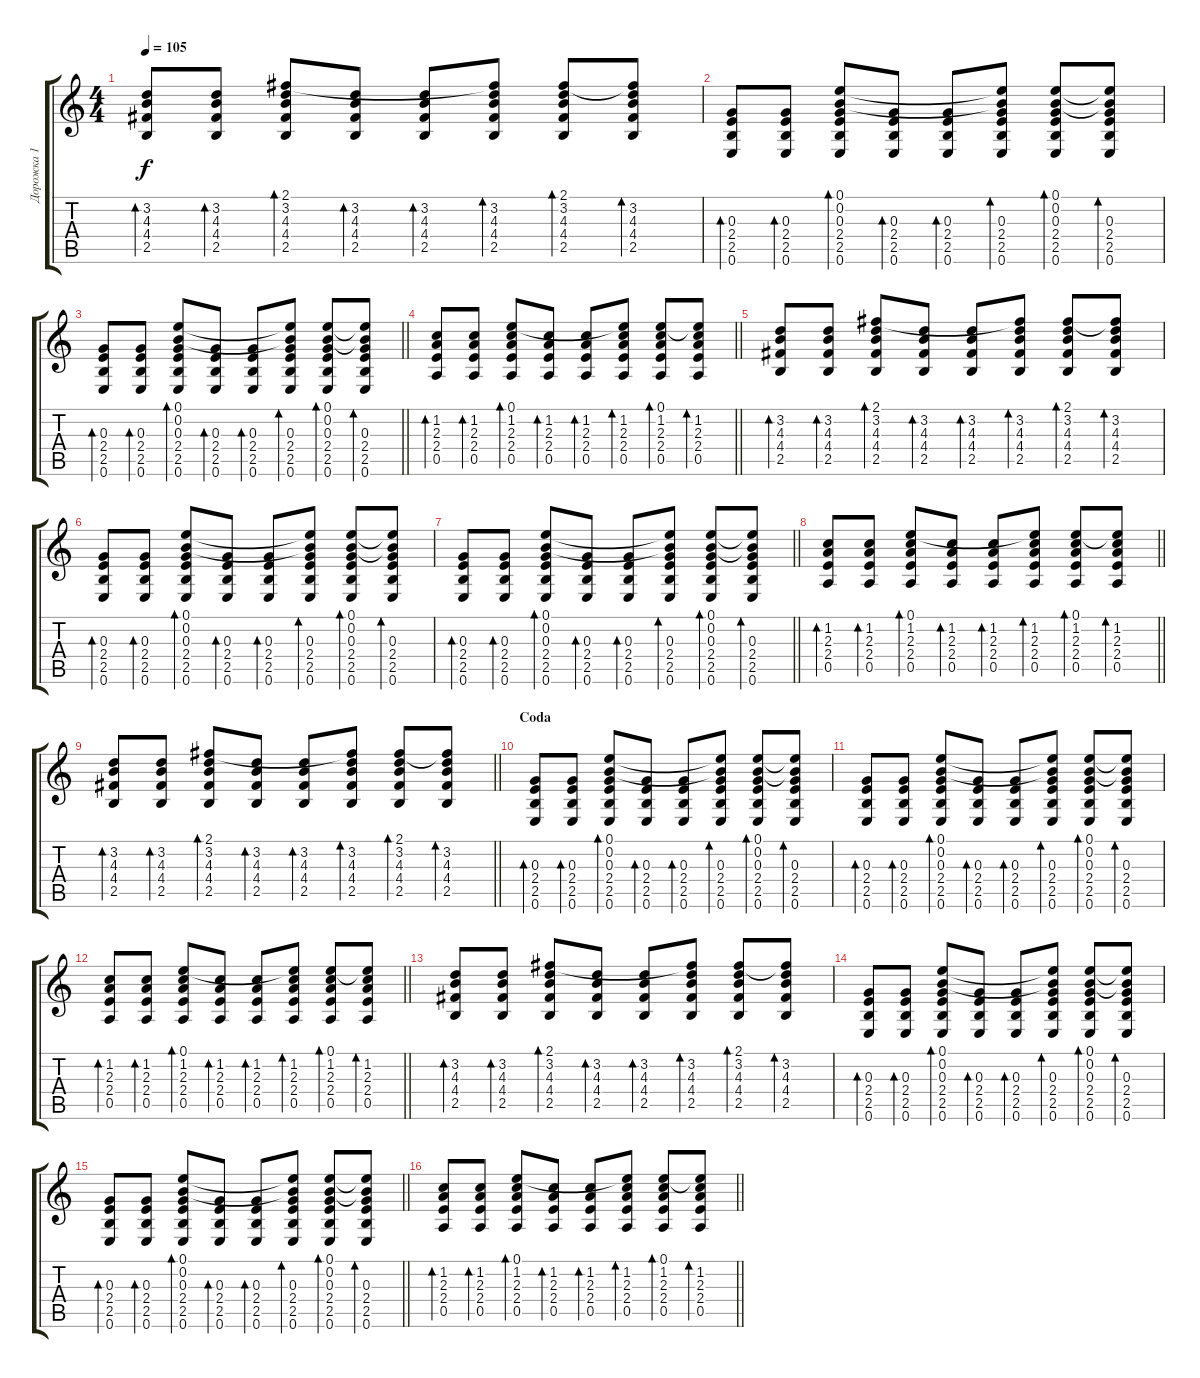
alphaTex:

\track ("Дорожка 1" "Дорожка 1") {instrument acousticguitarsteel}
\staff {score tabs}
\tuning (E4 B3 G3 D3 A2 E2) {hide}
\ts (4 4)
\tempo 105
\clef g2
\ks c
(3.2 4.3 4.4 2.5).8{bd 30 dy f} (3.2 4.3 4.4 2.5).8{bd 30} (2.1 3.2 4.3 4.4 2.5).8{bd 30} (3.2 4.3 4.4 2.5).8{bd 30} (3.2 4.3 4.4 2.5).8{bd 30} (2.1{t} 3.2 4.3 4.4 2.5).8{bd 30} (2.1 3.2 4.3 4.4 2.5).8{bd 30} (2.1{t} 3.2 4.3 4.4 2.5).8{bd 30} |
(0.3 2.4 2.5 0.6).8{bd 30} (0.3 2.4 2.5 0.6).8{bd 30} (0.1 0.2 0.3 2.4 2.5 0.6).8{bd 30} (0.3 2.4 2.5 0.6).8{bd 30} (0.3 2.4 2.5 0.6).8{bd 30} (0.1{t} 0.2{t} 0.3 2.4 2.5 0.6).8{bd 30} (0.1 0.2 0.3 2.4 2.5 0.6).8{bd 30} (0.1{t} 0.2{t} 0.3 2.4 2.5 0.6).8{bd 30} |
\barLineRight lightlight
(0.3 2.4 2.5 0.6).8{bd 30} (0.3 2.4 2.5 0.6).8{bd 30} (0.1 0.2 0.3 2.4 2.5 0.6).8{bd 30} (0.3 2.4 2.5 0.6).8{bd 30} (0.3 2.4 2.5 0.6).8{bd 30} (0.1{t} 0.2{t} 0.3 2.4 2.5 0.6).8{bd 30} (0.1 0.2 0.3 2.4 2.5 0.6).8{bd 30} (0.1{t} 0.2{t} 0.3 2.4 2.5 0.6).8{bd 30} |
\barLineRight lightlight
(1.2 2.3 2.4 0.5).8{bd 30} (1.2 2.3 2.4 0.5).8{bd 30} (0.1 1.2 2.3 2.4 0.5).8{bd 30} (1.2 2.3 2.4 0.5).8{bd 30} (1.2 2.3 2.4 0.5).8{bd 30} (0.1{t} 1.2 2.3 2.4 0.5).8{bd 30} (0.1 1.2 2.3 2.4 0.5).8{bd 30} (0.1{t} 1.2 2.3 2.4 0.5).8{bd 30} |
(3.2 4.3 4.4 2.5).8{bd 30} (3.2 4.3 4.4 2.5).8{bd 30} (2.1 3.2 4.3 4.4 2.5).8{bd 30} (3.2 4.3 4.4 2.5).8{bd 30} (3.2 4.3 4.4 2.5).8{bd 30} (2.1{t} 3.2 4.3 4.4 2.5).8{bd 30} (2.1 3.2 4.3 4.4 2.5).8{bd 30} (2.1{t} 3.2 4.3 4.4 2.5).8{bd 30} |
(0.3 2.4 2.5 0.6).8{bd 30} (0.3 2.4 2.5 0.6).8{bd 30} (0.1 0.2 0.3 2.4 2.5 0.6).8{bd 30} (0.3 2.4 2.5 0.6).8{bd 30} (0.3 2.4 2.5 0.6).8{bd 30} (0.1{t} 0.2{t} 0.3 2.4 2.5 0.6).8{bd 30} (0.1 0.2 0.3 2.4 2.5 0.6).8{bd 30} (0.1{t} 0.2{t} 0.3 2.4 2.5 0.6).8{bd 30} |
\barLineRight lightlight
(0.3 2.4 2.5 0.6).8{bd 30} (0.3 2.4 2.5 0.6).8{bd 30} (0.1 0.2 0.3 2.4 2.5 0.6).8{bd 30} (0.3 2.4 2.5 0.6).8{bd 30} (0.3 2.4 2.5 0.6).8{bd 30} (0.1{t} 0.2{t} 0.3 2.4 2.5 0.6).8{bd 30} (0.1 0.2 0.3 2.4 2.5 0.6).8{bd 30} (0.1{t} 0.2{t} 0.3 2.4 2.5 0.6).8{bd 30} |
\barLineRight lightlight
(1.2 2.3 2.4 0.5).8{bd 30} (1.2 2.3 2.4 0.5).8{bd 30} (0.1 1.2 2.3 2.4 0.5).8{bd 30} (1.2 2.3 2.4 0.5).8{bd 30} (1.2 2.3 2.4 0.5).8{bd 30} (0.1{t} 1.2 2.3 2.4 0.5).8{bd 30} (0.1 1.2 2.3 2.4 0.5).8{bd 30} (0.1{t} 1.2 2.3 2.4 0.5).8{bd 30} |
\barLineRight lightlight
(3.2 4.3 4.4 2.5).8{bd 30} (3.2 4.3 4.4 2.5).8{bd 30} (2.1 3.2 4.3 4.4 2.5).8{bd 30} (3.2 4.3 4.4 2.5).8{bd 30} (3.2 4.3 4.4 2.5).8{bd 30} (2.1{t} 3.2 4.3 4.4 2.5).8{bd 30} (2.1 3.2 4.3 4.4 2.5).8{bd 30} (2.1{t} 3.2 4.3 4.4 2.5).8{bd 30} |
\section ("" "Coda")
(0.3 2.4 2.5 0.6).8{bd 30} (0.3 2.4 2.5 0.6).8{bd 30} (0.1 0.2 0.3 2.4 2.5 0.6).8{bd 30} (0.3 2.4 2.5 0.6).8{bd 30} (0.3 2.4 2.5 0.6).8{bd 30} (0.1{t} 0.2{t} 0.3 2.4 2.5 0.6).8{bd 30} (0.1 0.2 0.3 2.4 2.5 0.6).8{bd 30} (0.1{t} 0.2{t} 0.3 2.4 2.5 0.6).8{bd 30} |
(0.3 2.4 2.5 0.6).8{bd 30} (0.3 2.4 2.5 0.6).8{bd 30} (0.1 0.2 0.3 2.4 2.5 0.6).8{bd 30} (0.3 2.4 2.5 0.6).8{bd 30} (0.3 2.4 2.5 0.6).8{bd 30} (0.1{t} 0.2{t} 0.3 2.4 2.5 0.6).8{bd 30} (0.1 0.2 0.3 2.4 2.5 0.6).8{bd 30} (0.1{t} 0.2{t} 0.3 2.4 2.5 0.6).8{bd 30} |
\barLineRight lightlight
(1.2 2.3 2.4 0.5).8{bd 30} (1.2 2.3 2.4 0.5).8{bd 30} (0.1 1.2 2.3 2.4 0.5).8{bd 30} (1.2 2.3 2.4 0.5).8{bd 30} (1.2 2.3 2.4 0.5).8{bd 30} (0.1{t} 1.2 2.3 2.4 0.5).8{bd 30} (0.1 1.2 2.3 2.4 0.5).8{bd 30} (0.1{t} 1.2 2.3 2.4 0.5).8{bd 30} |
(3.2 4.3 4.4 2.5).8{bd 30} (3.2 4.3 4.4 2.5).8{bd 30} (2.1 3.2 4.3 4.4 2.5).8{bd 30} (3.2 4.3 4.4 2.5).8{bd 30} (3.2 4.3 4.4 2.5).8{bd 30} (2.1{t} 3.2 4.3 4.4 2.5).8{bd 30} (2.1 3.2 4.3 4.4 2.5).8{bd 30} (2.1{t} 3.2 4.3 4.4 2.5).8{bd 30} |
(0.3 2.4 2.5 0.6).8{bd 30} (0.3 2.4 2.5 0.6).8{bd 30} (0.1 0.2 0.3 2.4 2.5 0.6).8{bd 30} (0.3 2.4 2.5 0.6).8{bd 30} (0.3 2.4 2.5 0.6).8{bd 30} (0.1{t} 0.2{t} 0.3 2.4 2.5 0.6).8{bd 30} (0.1 0.2 0.3 2.4 2.5 0.6).8{bd 30} (0.1{t} 0.2{t} 0.3 2.4 2.5 0.6).8{bd 30} |
\barLineRight lightlight
(0.3 2.4 2.5 0.6).8{bd 30} (0.3 2.4 2.5 0.6).8{bd 30} (0.1 0.2 0.3 2.4 2.5 0.6).8{bd 30} (0.3 2.4 2.5 0.6).8{bd 30} (0.3 2.4 2.5 0.6).8{bd 30} (0.1{t} 0.2{t} 0.3 2.4 2.5 0.6).8{bd 30} (0.1 0.2 0.3 2.4 2.5 0.6).8{bd 30} (0.1{t} 0.2{t} 0.3 2.4 2.5 0.6).8{bd 30} |
\barLineRight lightlight
(1.2 2.3 2.4 0.5).8{bd 30} (1.2 2.3 2.4 0.5).8{bd 30} (0.1 1.2 2.3 2.4 0.5).8{bd 30} (1.2 2.3 2.4 0.5).8{bd 30} (1.2 2.3 2.4 0.5).8{bd 30} (0.1{t} 1.2 2.3 2.4 0.5).8{bd 30} (0.1 1.2 2.3 2.4 0.5).8{bd 30} (0.1{t} 1.2 2.3 2.4 0.5).8{bd 30}
